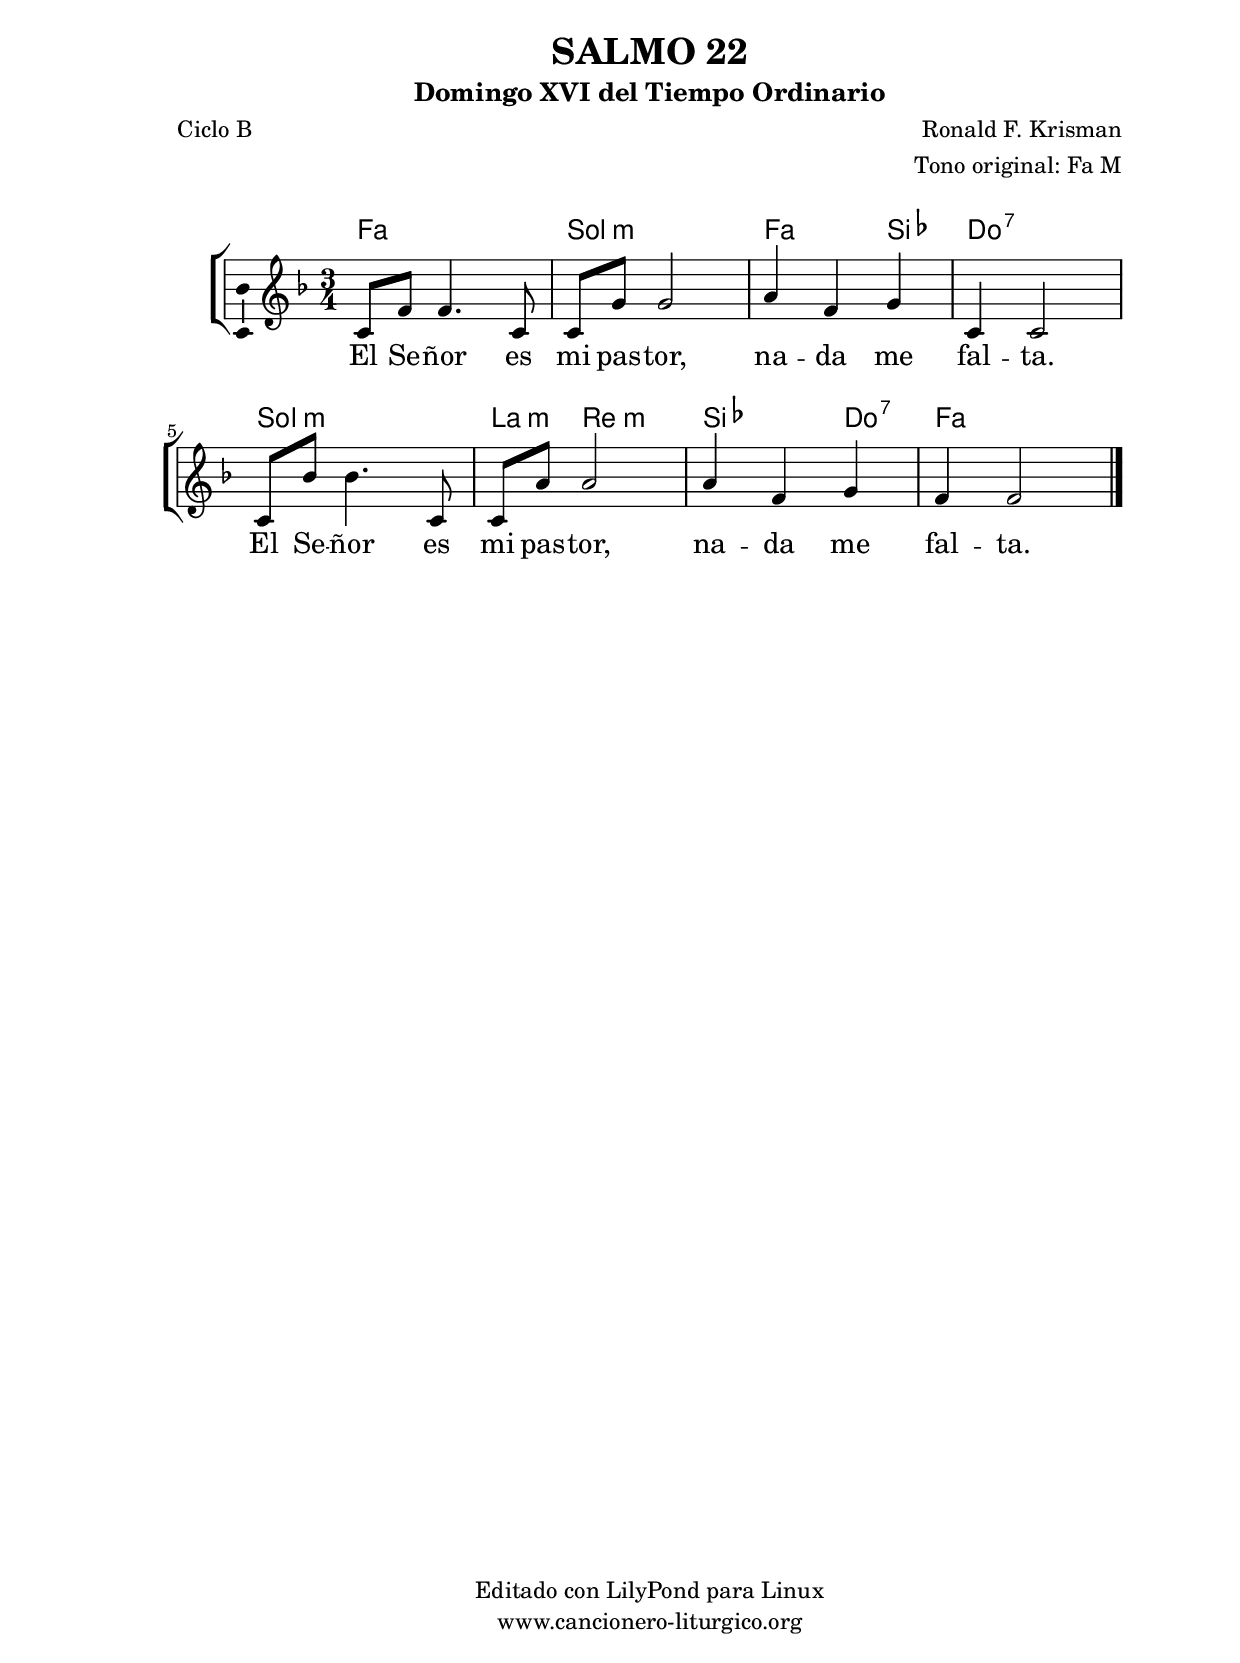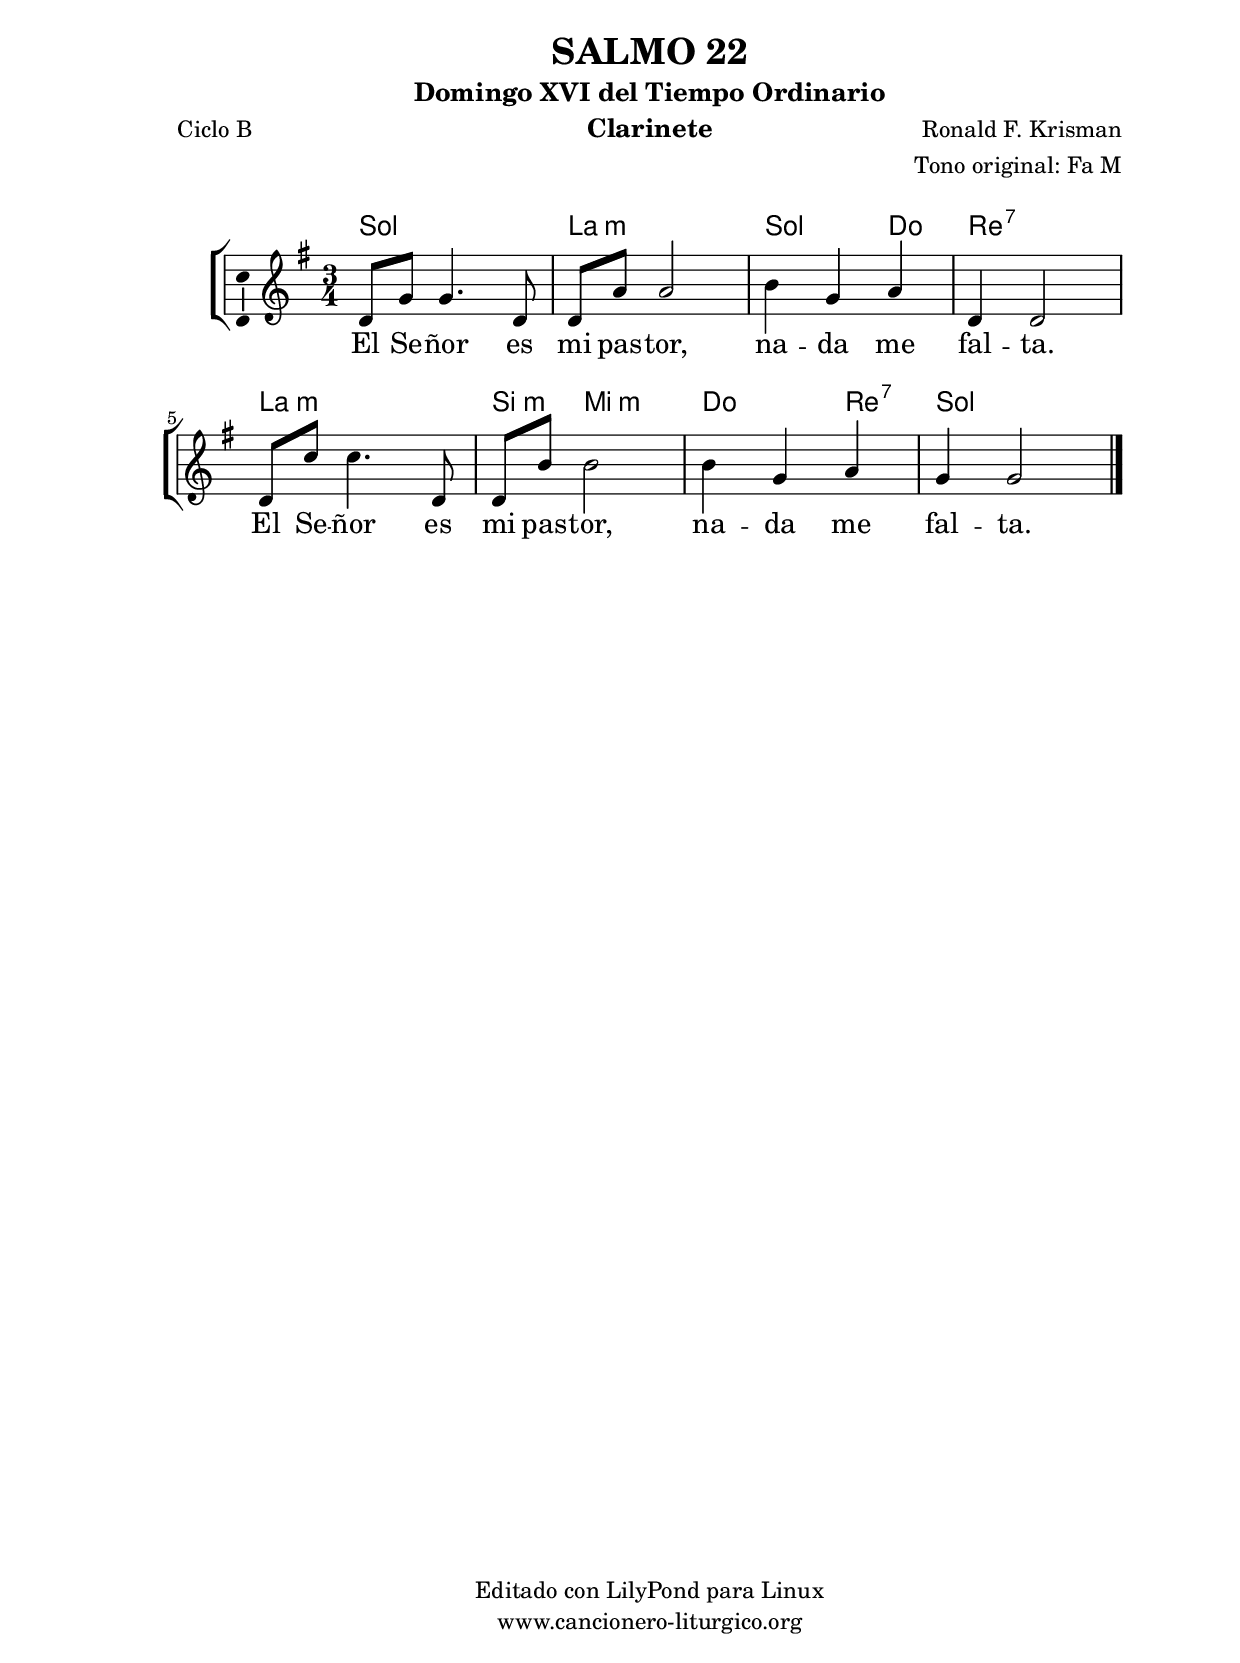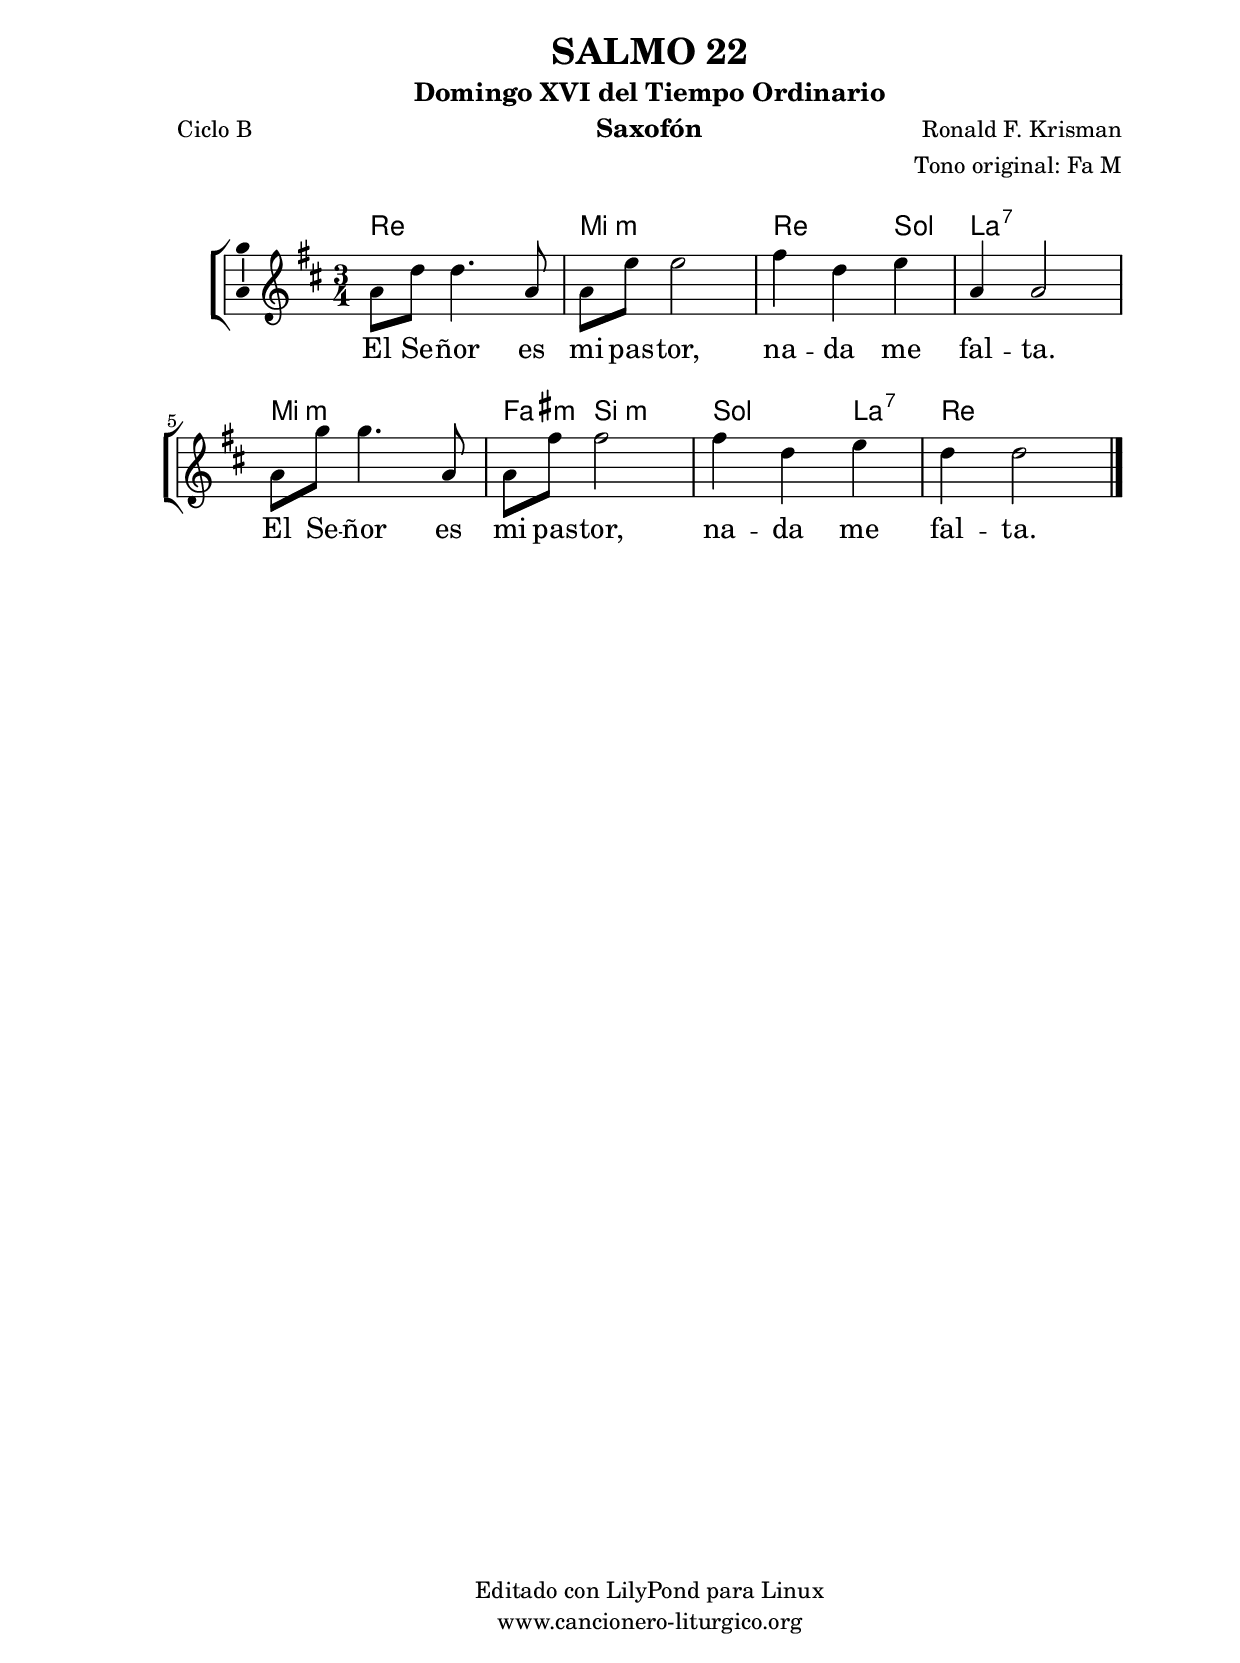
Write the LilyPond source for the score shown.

%
%para convertir .midi en .wav:
%timidity filename.midi -Ow -o finename.wav
%
%
%Para convertir de .wav a .mp3:
%lame -h -m j filename.wav
%
%
%para escuchar el midi:
%timidity nombrefichero.midi
%


%versión de lilypond para la que se ha escrito esta partitura:
\version "2.16.0"

	%Tamaño papel
	#(set-default-paper-size "a4")
	%Tamaño partitura
	#(set-global-staff-size 20)
	%No responde al pulsar sobre una nota
	#(ly:set-option 'point-and-click #f)

%parámetros del encabezamiento:
\header {
	title = "SALMO 22"
	subtitle = "Domingo XVI del Tiempo Ordinario"
	composer = "Ronald F. Krisman"
	poet = "Ciclo B"
	meter = ""
	arranger = "Tono original: Fa M"
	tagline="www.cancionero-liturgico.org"
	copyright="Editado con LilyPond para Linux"
	tiempo = "Ordinario"
	usos = "Salmo"
	letra = ""
	}

%parámetros asociados al papel:
\paper  {
	oddHeaderMarkup = \markup {\fill-line { \on-the-fly #not-first-page \fromproperty #'header:title \on-the-fly #not-first-page \fromproperty #'header:composer }}
	evenHeaderMarkup = \markup {\fill-line { \fromproperty #'header:composer \fromproperty #'header:title }}
	#(set-paper-size "a4")
	print-page-number = ##f
	first-page-number = 1
	print-first-page-number = ##f
%	head-separation = 3.0 \cm
	top-margin = 2.0 \cm
	bottom-margin = 0.5\cm
%%%	bottom-margin = -1.0\cm
	left-margin = 3.0 \cm
	line-width = 16.0 \cm 
	indent = 8\mm
	interscoreline = 2.\mm
	between-system-space = 15\mm
%	para que las partituras no llenen la hoja:
	ragged-bottom = ##t
%	idem para la última hoja:
	ragged-last-bottom = ##f
%	para que las partituras llenen el ancho del papel:
	ragged-last = ##f
	after-title-space = 2.5 \cm
%page-count=1
%system-count=1

	%Flexible Vertical Spacing
%	markup-markup-spacing =
%	#'((basic-distance . 15) (minimum-distance . 15) (padding . 3))
	markup-system-spacing =
	#'((basic-distance . 15) (minimum-distance . 15) (padding . 3))
	system-system-spacing =
	#'((basic-distance . 15) (minimum-distance . 15) (padding . 3))
	score-system-spacing =
	#'((basic-distance . 15) (minimum-distance . 15) (padding . 5))
%	top-system-spacing = % header
%	#'((basic-distance . 8) (minimum-distance . 0) (padding . 3))
%	top-markup-spacing =
%	#'((basic-distance . 20) (minimum-distance . 20) (padding . 3))
	last-bottom-spacing = % footer
	#'((basic-distance . 5) (minimum-distance . 5) (padding . 3))
%	score-markup-spacing =
%	#'((basic-distance . 16) (minimum-distance . 13) (padding . 3))

	}


%parámetros que afectan a toda la partitura:
global =  {
	%clave de sol (G):
	\clef G
	%armadura:
%%%	\transpose ees c
	\key f \major
	\tempo 4=79
	\set Score.tempoHideNote = ##t
	}


acordes = {
	\italianChords
	\chordmode {
%%%	\transpose ees c
{

f2. g:m f2 bes4 c2.:7
g2.:m a4:m d2:m bes2 c4:7 f2.

	}
	}
}


melodia = 
%%%	\transpose ees c
{
	\relative c'{

\time 3/4
c8 f f4. c8
c8 g' g2
a4 f4 g
c,4 c2
c8 bes' bes4. c,8
c8 a' a2
a4 f g
f4 f2

%\bar "||"
%\break

	\bar "|."
	}
	}


texto = \lyricmode {
El Se -- ñor es mi pas -- tor,
na -- da me fal -- ta.
El Se -- ñor es mi pas -- tor,
na -- da me fal -- ta.
	}


acordesStaff = \context ChordNames = acordesStaff <<
	\set chordChanges = ##t
	\acordes
	>>


vozStaff = \context Voice = vozStaff
\with {\consists "Ambitus_engraver"}
<<
%	\set Staff.instrumentName = ""
%	\set Staff.shortInstrumentName = ""
%	\set Staff.midiInstrument = #"clarinet"
%	\set Staff.midiInstrument = #"cello"
%	\set Staff.midiInstrument = #"flute"
	\set Staff.midiInstrument = #"electric guitar (jazz)"
%	\set Staff.midiInstrument = #"english horn"
%	\set Staff.midiInstrument = #"violin"
%	\set Staff.midiInstrument = #"glockenspiel"
	\set Staff.midiMinimumVolume = #0.7
	\set Staff.midiMaximumVolume = #0.9
	\global
	\melodia
	>>


textoStaff = \context Lyrics = textoStaff <<
	\lyricsto vozStaff \texto
	>>

\book {
	\score {
		\context ChoirStaff {
			\override StaffGroup.SystemStartBracket #'collapse-height = #1
			\override Score.SystemStartBar #'collapse-height = #1
			<<
			\acordesStaff
			\vozStaff
			\textoStaff
			>>
			}
		\layout {
	    		\context {
				\Lyrics
				\override LyricText #'font-size = #2
				}
	   		 \context {
				\Score
				%fontSize = #3
				\override StaffSymbol #'staff-space = #(magstep +3)
				%\override Beam #'thickness = #0.55
				%\override SpacingSpanner #'spacing-increment = #1.0
				%\override Slur #'height-limit = #1.5
				}
			}
		}
	\score {
		\unfoldRepeats
		\context ChoirStaff {
			<<
			\acordesStaff
			\vozStaff
			>>
			}
		\midi {
	  		\context {
	  			\Score
				tempoWholesPerMinute = #(ly:make-moment 70 4)
				}
			}
		}
	}

%Partitura para clarinete
#(define output-suffix "C")
\book {
	\header{
		instrument = "Clarinete"
		}
	\score {
		\context ChoirStaff {
			\override StaffGroup.SystemStartBracket #'collapse-height = #1
			\override Score.SystemStartBar #'collapse-height = #1
\transpose c d
			<<
			\acordesStaff
			\vozStaff
			\textoStaff
			>>
			}
		\layout {
	    		\context {
				\Lyrics
				\override LyricText #'font-size = #2
				}
	   		 \context {
				\Score
				%fontSize = #3
				\override StaffSymbol #'staff-space = #(magstep +3)
				%\override Beam #'thickness = #0.55
				%\override SpacingSpanner #'spacing-increment = #1.0
				%\override Slur #'height-limit = #1.5
				}
			}
		}
	}

%Partitura para saxofón
#(define output-suffix "S")
\book {
	\header{
		instrument = "Saxofón"
		}
	\score {
		\context ChoirStaff {
			\override StaffGroup.SystemStartBracket #'collapse-height = #1
			\override Score.SystemStartBar #'collapse-height = #1
\transpose c a
			<<
			\acordesStaff
			\vozStaff
			\textoStaff
			>>
			}
		\layout {
	    		\context {
				\Lyrics
				\override LyricText #'font-size = #2
				}
	   		 \context {
				\Score
				%fontSize = #3
				\override StaffSymbol #'staff-space = #(magstep +3)
				%\override Beam #'thickness = #0.55
				%\override SpacingSpanner #'spacing-increment = #1.0
				%\override Slur #'height-limit = #1.5
				}
			}
		}
	}

